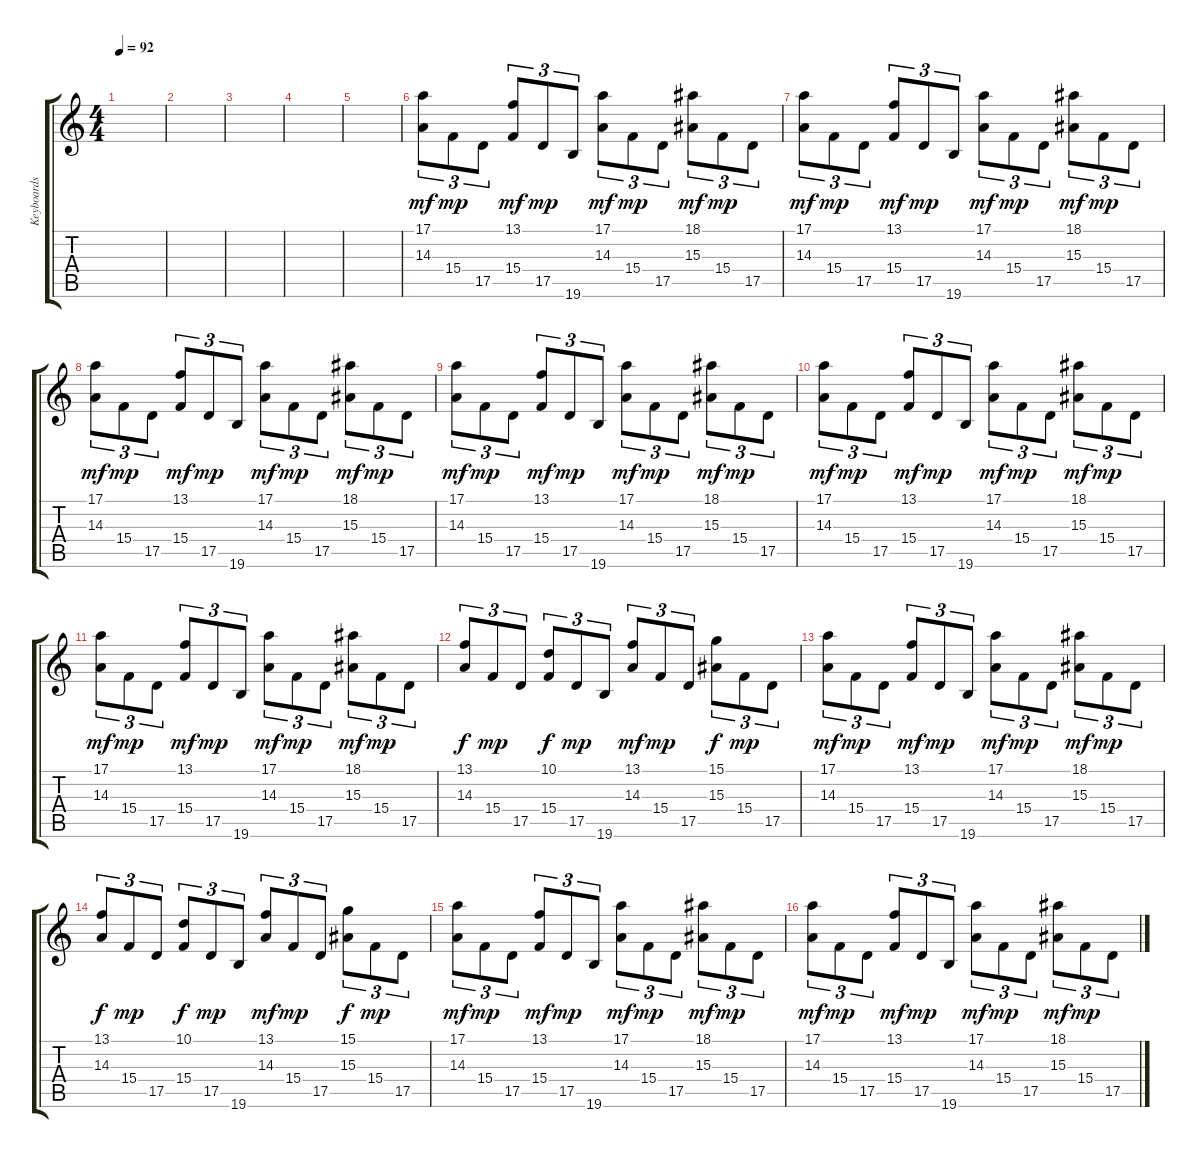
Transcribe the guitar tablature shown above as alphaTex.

\track ("Keyboards II (Munter)" "Keyboards ") {instrument choiraahs}
\staff {score tabs}
\tuning (E4 B3 G3 D3 A2 E2) {hide}
\ts (4 4)
\tempo 92
\clef g2
\ks c
|
|
|
|
|
(17.1 14.3).8{tu (3 2) dy mf volume 7 instrument orchestralharp} 15.4.8{tu (3 2) dy mp} 17.5.8{tu (3 2)} (13.1 15.4).8{tu (3 2) dy mf} 17.5.8{tu (3 2) dy mp} 19.6.8{tu (3 2)} (17.1 14.3).8{tu (3 2) dy mf} 15.4.8{tu (3 2) dy mp} 17.5.8{tu (3 2)} (18.1 15.3).8{tu (3 2) dy mf} 15.4.8{tu (3 2) dy mp} 17.5.8{tu (3 2)} |
(17.1 14.3).8{tu (3 2) dy mf instrument orchestralharp} 15.4.8{tu (3 2) dy mp} 17.5.8{tu (3 2)} (13.1 15.4).8{tu (3 2) dy mf} 17.5.8{tu (3 2) dy mp} 19.6.8{tu (3 2)} (17.1 14.3).8{tu (3 2) dy mf} 15.4.8{tu (3 2) dy mp} 17.5.8{tu (3 2)} (18.1 15.3).8{tu (3 2) dy mf} 15.4.8{tu (3 2) dy mp} 17.5.8{tu (3 2)} |
(17.1 14.3).8{tu (3 2) dy mf instrument orchestralharp} 15.4.8{tu (3 2) dy mp} 17.5.8{tu (3 2)} (13.1 15.4).8{tu (3 2) dy mf} 17.5.8{tu (3 2) dy mp} 19.6.8{tu (3 2)} (17.1 14.3).8{tu (3 2) dy mf} 15.4.8{tu (3 2) dy mp} 17.5.8{tu (3 2)} (18.1 15.3).8{tu (3 2) dy mf} 15.4.8{tu (3 2) dy mp} 17.5.8{tu (3 2)} |
(17.1 14.3).8{tu (3 2) dy mf instrument orchestralharp} 15.4.8{tu (3 2) dy mp} 17.5.8{tu (3 2)} (13.1 15.4).8{tu (3 2) dy mf} 17.5.8{tu (3 2) dy mp} 19.6.8{tu (3 2)} (17.1 14.3).8{tu (3 2) dy mf} 15.4.8{tu (3 2) dy mp} 17.5.8{tu (3 2)} (18.1 15.3).8{tu (3 2) dy mf} 15.4.8{tu (3 2) dy mp} 17.5.8{tu (3 2)} |
(17.1 14.3).8{tu (3 2) dy mf instrument orchestralharp} 15.4.8{tu (3 2) dy mp} 17.5.8{tu (3 2)} (13.1 15.4).8{tu (3 2) dy mf} 17.5.8{tu (3 2) dy mp} 19.6.8{tu (3 2)} (17.1 14.3).8{tu (3 2) dy mf} 15.4.8{tu (3 2) dy mp} 17.5.8{tu (3 2)} (18.1 15.3).8{tu (3 2) dy mf} 15.4.8{tu (3 2) dy mp} 17.5.8{tu (3 2)} |
(17.1 14.3).8{tu (3 2) dy mf instrument orchestralharp} 15.4.8{tu (3 2) dy mp} 17.5.8{tu (3 2)} (13.1 15.4).8{tu (3 2) dy mf} 17.5.8{tu (3 2) dy mp} 19.6.8{tu (3 2)} (17.1 14.3).8{tu (3 2) dy mf} 15.4.8{tu (3 2) dy mp} 17.5.8{tu (3 2)} (18.1 15.3).8{tu (3 2) dy mf} 15.4.8{tu (3 2) dy mp} 17.5.8{tu (3 2)} |
(13.1 14.3).8{tu (3 2) dy f instrument orchestralharp} 15.4.8{tu (3 2) dy mp} 17.5.8{tu (3 2)} (10.1 15.4).8{tu (3 2) dy f} 17.5.8{tu (3 2) dy mp} 19.6.8{tu (3 2)} (13.1 14.3).8{tu (3 2) dy mf} 15.4.8{tu (3 2) dy mp} 17.5.8{tu (3 2)} (15.1 15.3).8{tu (3 2) dy f} 15.4.8{tu (3 2) dy mp} 17.5.8{tu (3 2)} |
(17.1 14.3).8{tu (3 2) dy mf instrument orchestralharp} 15.4.8{tu (3 2) dy mp} 17.5.8{tu (3 2)} (13.1 15.4).8{tu (3 2) dy mf} 17.5.8{tu (3 2) dy mp} 19.6.8{tu (3 2)} (17.1 14.3).8{tu (3 2) dy mf} 15.4.8{tu (3 2) dy mp} 17.5.8{tu (3 2)} (18.1 15.3).8{tu (3 2) dy mf} 15.4.8{tu (3 2) dy mp} 17.5.8{tu (3 2)} |
(13.1 14.3).8{tu (3 2) dy f instrument orchestralharp} 15.4.8{tu (3 2) dy mp} 17.5.8{tu (3 2)} (10.1 15.4).8{tu (3 2) dy f} 17.5.8{tu (3 2) dy mp} 19.6.8{tu (3 2)} (13.1 14.3).8{tu (3 2) dy mf} 15.4.8{tu (3 2) dy mp} 17.5.8{tu (3 2)} (15.1 15.3).8{tu (3 2) dy f} 15.4.8{tu (3 2) dy mp} 17.5.8{tu (3 2)} |
(17.1 14.3).8{tu (3 2) dy mf instrument orchestralharp} 15.4.8{tu (3 2) dy mp} 17.5.8{tu (3 2)} (13.1 15.4).8{tu (3 2) dy mf} 17.5.8{tu (3 2) dy mp} 19.6.8{tu (3 2)} (17.1 14.3).8{tu (3 2) dy mf} 15.4.8{tu (3 2) dy mp} 17.5.8{tu (3 2)} (18.1 15.3).8{tu (3 2) dy mf} 15.4.8{tu (3 2) dy mp} 17.5.8{tu (3 2)} |
(17.1 14.3).8{tu (3 2) dy mf instrument orchestralharp} 15.4.8{tu (3 2) dy mp} 17.5.8{tu (3 2)} (13.1 15.4).8{tu (3 2) dy mf} 17.5.8{tu (3 2) dy mp} 19.6.8{tu (3 2)} (17.1 14.3).8{tu (3 2) dy mf} 15.4.8{tu (3 2) dy mp} 17.5.8{tu (3 2)} (18.1 15.3).8{tu (3 2) dy mf} 15.4.8{tu (3 2) dy mp} 17.5.8{tu (3 2)}
